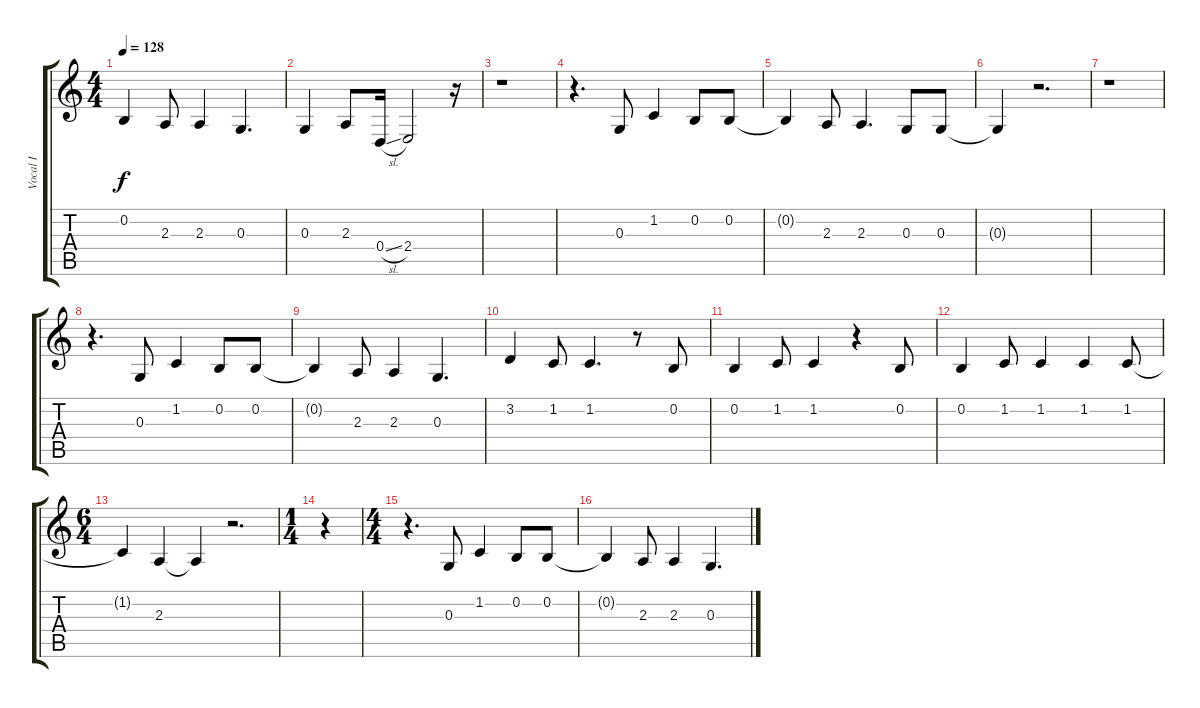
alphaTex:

\track ("Vocal I" "Vocal I") {instrument voiceoohs}
\staff {score tabs}
\tuning (E4 B3 G3 D3 A2 E2) {hide}
\ts (4 4)
\tempo 128
\clef g2
\ks c
0.2{t}.4{dy f} 2.3.8 2.3.4 0.3.4{d} |
0.3.4 2.3.8 0.4{sl}.16 2.4.2 r.16 |
r.1 |
r.4{d} 0.3.8 1.2.4 0.2.8 0.2.8 |
0.2{t}.4 2.3.8 2.3.4{d} 0.3.8 0.3.8 |
0.3{t}.4 r.2{d} |
r.1 |
r.4{d} 0.3.8 1.2.4 0.2.8 0.2.8 |
0.2{t}.4 2.3.8 2.3.4 0.3.4{d} |
3.2.4 1.2.8 1.2.4{d} r.8 0.2.8 |
0.2.4 1.2.8 1.2.4 r.4 0.2.8 |
0.2.4 1.2.8 1.2.4 1.2.4 1.2.8 |
\ts (6 4)
1.2{t}.4 2.3.4 2.3{t}.4 r.2{d} |
\ts (1 4)
r.4 |
\ts (4 4)
r.4{d} 0.3.8 1.2.4 0.2.8 0.2.8 |
0.2{t}.4 2.3.8 2.3.4 0.3.4{d}
